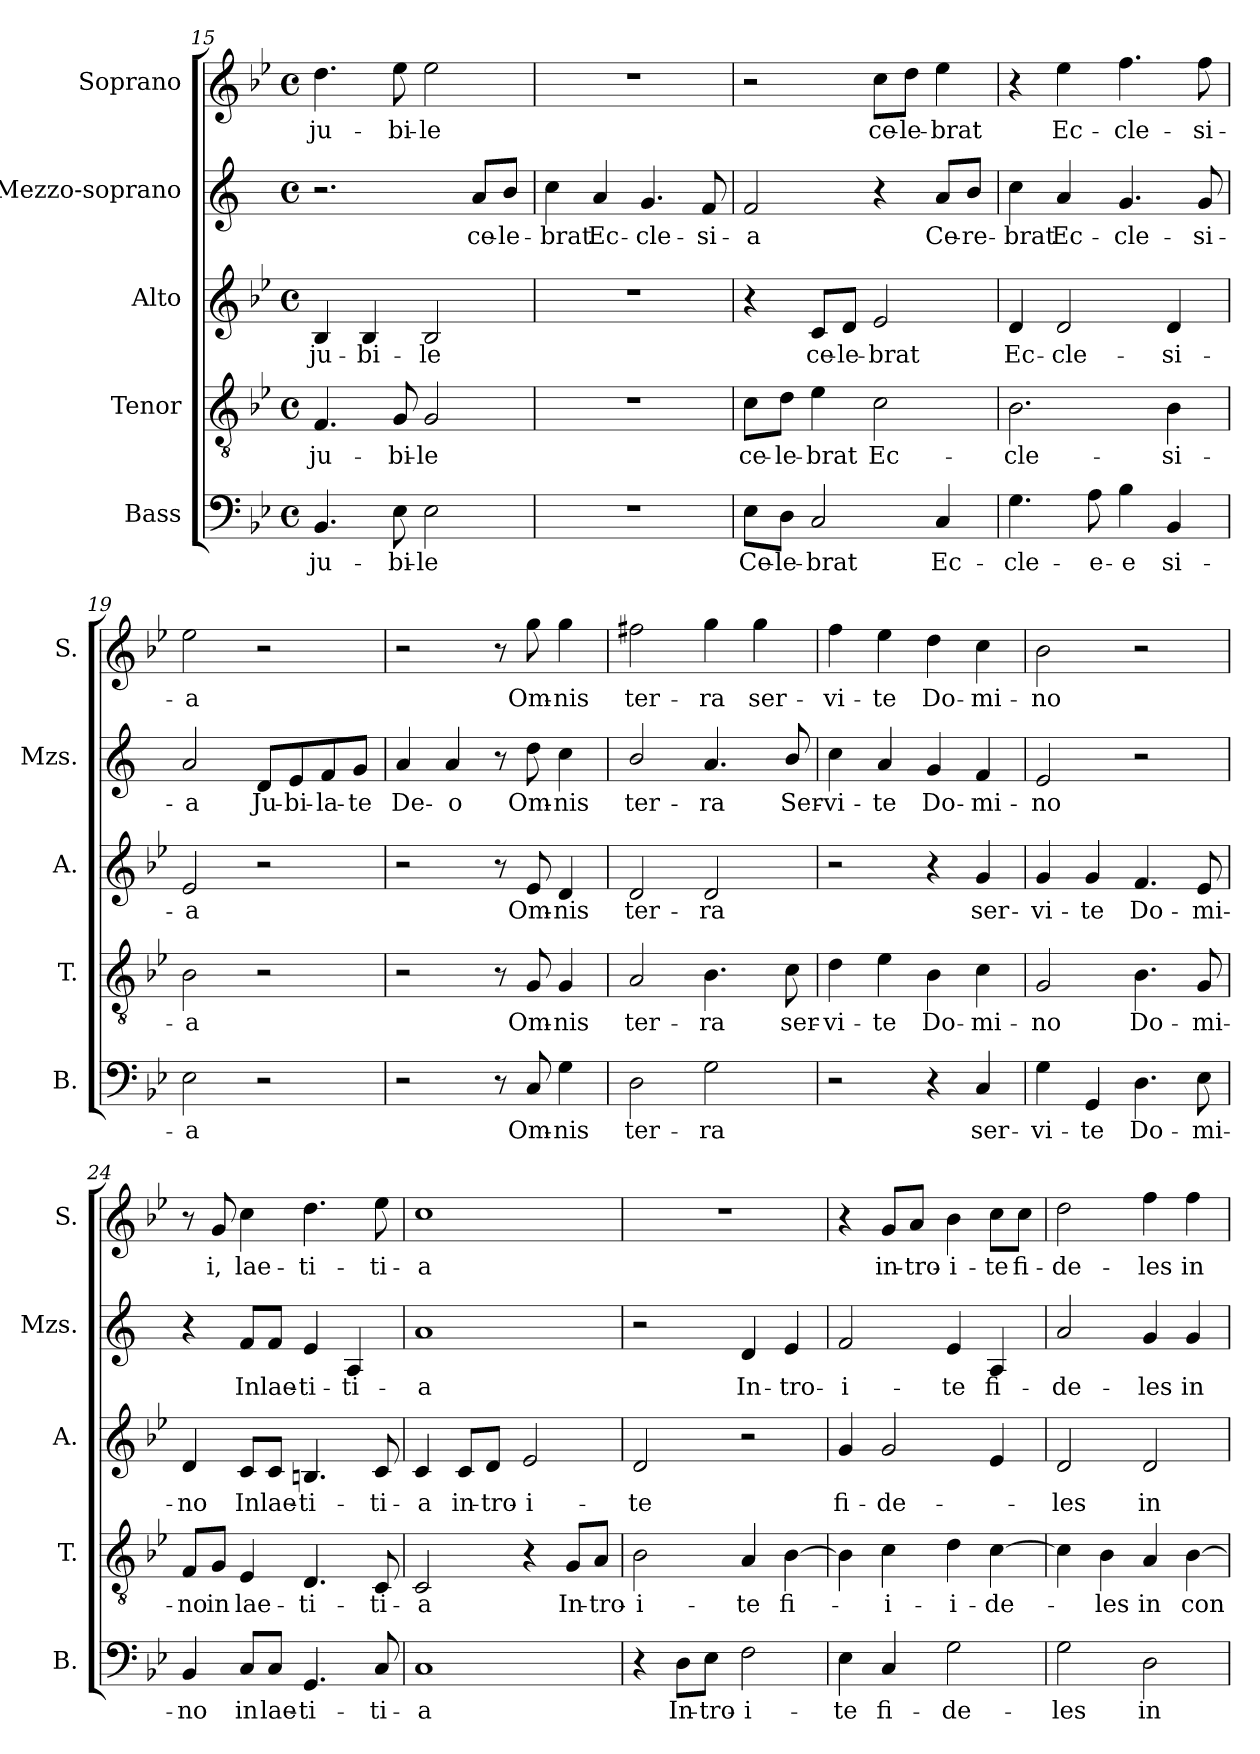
**kern	**text	**kern	**text	**kern	**text	**kern	**text	**kern	**text
*part5	*part5	*part4	*part4	*part3	*part3	*part2	*part2	*part1	*part1
*staff5	*staff5	*staff4	*staff4	*staff3	*staff3	*staff2	*staff2	*staff1	*staff1
*I"Bass	*	*I"Tenor	*	*I"Alto	*	*I"Mezzo-soprano	*	*I"Soprano	*
*I'B.	*	*I'T.	*	*I'A.	*	*I'Mzs.	*	*I'S.	*
*clefF4	*	*clefGv2	*	*clefG2	*	*clefG2	*	*clefG2	*
*	*	*	*	*	*	*ITrd1c2	*	*	*
*k[b-e-]	*	*k[b-e-]	*	*k[b-e-]	*	*k[b-e-]	*	*k[b-e-]	*
*M4/4	*	*M4/4	*	*M4/4	*	*M4/4	*	*M4/4	*
*met(c)	*	*met(c)	*	*met(c)	*	*met(c)	*	*met(c)	*
=15	=15	=15	=15	=15	=15	=15	=15	=15	=15
!	!LO:LY:b	!	!LO:LY:b	!	!LO:LY:b	!	!	!	!LO:LY:b
4.BB-/	ju-	4.F/	ju-	4B-/	ju-	2.r	.	4.dd\	ju-
!	!	!	!	!	!LO:LY:b	!	!	!	!
.	.	.	.	4B-/	-bi-	.	.	.	.
!	!LO:LY:b	!	!LO:LY:b	!	!	!	!	!	!LO:LY:b
8E-\	-bi-	8G/	-bi-	.	.	.	.	8ee-\	-bi-
!	!LO:LY:b	!	!LO:LY:b	!	!LO:LY:b	!	!	!	!LO:LY:b
2E-\	-le	2G/	-le	2B-/	-le	.	.	2ee-\	-le
!	!	!	!	!	!	!	!LO:LY:b	!	!
.	.	.	.	.	.	8g/L	ce-	.	.
!	!	!	!	!	!	!	!LO:LY:b	!	!
.	.	.	.	.	.	8a/J	-le-	.	.
!!LO:LB:g=z
=16	=16	=16	=16	=16	=16	=16	=16	=16	=16
!	!	!	!	!	!	!	!LO:LY:b	!	!
1r	.	1r	.	1r	.	4b-\	-brat	1r	.
!	!	!	!	!	!	!	!LO:LY:b	!	!
.	.	.	.	.	.	4g/	Ec-	.	.
!	!	!	!	!	!	!	!LO:LY:b	!	!
.	.	.	.	.	.	4.f/	-cle-	.	.
!	!	!	!	!	!	!	!LO:LY:b	!	!
.	.	.	.	.	.	8e-/	-si-	.	.
=17	=17	=17	=17	=17	=17	=17	=17	=17	=17
!	!LO:LY:b	!	!LO:LY:b	!	!	!	!LO:LY:b	!	!
8E-\L	Ce-	8c\L	ce-	4r	.	2e-/	-a	2r	.
!	!LO:LY:b	!	!LO:LY:b	!	!	!	!	!	!
8D\J	-le-	8d\J	-le-	.	.	.	.	.	.
!	!LO:LY:b	!	!LO:LY:b	!	!LO:LY:b	!	!	!	!
2C/	-brat	4e-\	-brat	8c/L	ce-	.	.	.	.
!	!	!	!	!	!LO:LY:b	!	!	!	!
.	.	.	.	8d/J	-le-	.	.	.	.
!	!	!	!LO:LY:b	!	!LO:LY:b	!	!	!	!LO:LY:b
.	.	2c\	Ec-	2e-/	-brat	4r	.	8cc\L	ce-
!	!	!	!	!	!	!	!	!	!LO:LY:b
.	.	.	.	.	.	.	.	8dd\J	-le-
!	!LO:LY:b	!	!	!	!	!	!LO:LY:b	!	!LO:LY:b
4C/	Ec-	.	.	.	.	8g/L	Ce-	4ee-\	-brat
!	!	!	!	!	!	!	!LO:LY:b	!	!
.	.	.	.	.	.	8a/J	-re-	.	.
=18	=18	=18	=18	=18	=18	=18	=18	=18	=18
!	!LO:LY:b	!	!LO:LY:b	!	!LO:LY:b	!	!LO:LY:b	!	!
4.G\	-cle-	2.B-\	-cle-	4d/	Ec-	4b-\	-brat	4r	.
!	!	!	!	!	!LO:LY:b	!	!LO:LY:b	!	!LO:LY:b
.	.	.	.	2d/	-cle-	4g/	Ec-	4ee-\	Ec-
!	!LO:LY:b	!	!	!	!	!	!	!	!
8A\	-e-	.	.	.	.	.	.	.	.
!	!LO:LY:b	!	!	!	!	!	!LO:LY:b	!	!LO:LY:b
4B-\	-e	.	.	.	.	4.f/	-cle-	4.ff\	-cle-
!	!LO:LY:b	!	!LO:LY:b	!	!LO:LY:b	!	!	!	!
4BB-/	si-	4B-\	-si-	4d/	-si-	.	.	.	.
!	!	!	!	!	!	!	!LO:LY:b	!	!LO:LY:b
.	.	.	.	.	.	8f/	-si-	8ff\	-si-
=19	=19	=19	=19	=19	=19	=19	=19	=19	=19
!	!LO:LY:b	!	!LO:LY:b	!	!LO:LY:b	!	!LO:LY:b	!	!LO:LY:b
2E-\	-a	2B-\	-a	2e-/	-a	2g/	-a	2ee-\	-a
!	!	!	!	!	!	!	!LO:LY:b	!	!
2r	.	2r	.	2r	.	8c/L	Ju-	2r	.
!	!	!	!	!	!	!	!LO:LY:b	!	!
.	.	.	.	.	.	8d/	-bi-	.	.
!	!	!	!	!	!	!	!LO:LY:b	!	!
.	.	.	.	.	.	8e-/	-la-	.	.
!	!	!	!	!	!	!	!LO:LY:b	!	!
.	.	.	.	.	.	8f/J	-te	.	.
=20	=20	=20	=20	=20	=20	=20	=20	=20	=20
!	!	!	!	!	!	!	!LO:LY:b	!	!
2r	.	2r	.	2r	.	4g/	De-	2r	.
!	!	!	!	!	!	!	!LO:LY:b	!	!
.	.	.	.	.	.	4g/	-o	.	.
8r	.	8r	.	8r	.	8r	.	8r	.
!	!LO:LY:b	!	!LO:LY:b	!	!LO:LY:b	!	!LO:LY:b	!	!LO:LY:b
8C/	Om-	8G/	Om-	8e-/	Om-	8cc\	Om-	8gg\	Om-
!	!LO:LY:b	!	!LO:LY:b	!	!LO:LY:b	!	!LO:LY:b	!	!LO:LY:b
4G\	-nis	4G/	-nis	4d/	-nis	4b-\	-nis	4gg\	-nis
!!LO:LB:g=z
=21	=21	=21	=21	=21	=21	=21	=21	=21	=21
!	!LO:LY:b	!	!LO:LY:b	!	!LO:LY:b	!	!LO:LY:b	!	!LO:LY:b
2D\	ter-	2A/	ter-	2d/	ter-	2a/	ter-	2ff#X\	ter-
!	!LO:LY:b	!	!LO:LY:b	!	!LO:LY:b	!	!LO:LY:b	!	!LO:LY:b
2G\	-ra	4.B-\	-ra	2d/	-ra	4.g/	-ra	4gg\	-ra
!	!	!	!	!	!	!	!	!	!LO:LY:b
.	.	.	.	.	.	.	.	4gg\	ser-
!	!	!	!LO:LY:b	!	!	!	!LO:LY:b	!	!
.	.	8c\	ser-	.	.	8a/	Ser-	.	.
=22	=22	=22	=22	=22	=22	=22	=22	=22	=22
!	!	!	!LO:LY:b	!	!	!	!LO:LY:b	!	!LO:LY:b
2r	.	4d\	-vi-	2r	.	4b-\	-vi-	4ff\	-vi-
!	!	!	!LO:LY:b	!	!	!	!LO:LY:b	!	!LO:LY:b
.	.	4e-\	-te	.	.	4g/	-te	4ee-\	-te
!	!	!	!LO:LY:b	!	!	!	!LO:LY:b	!	!LO:LY:b
4r	.	4B-\	Do-	4r	.	4f/	Do-	4dd\	Do-
!	!LO:LY:b	!	!LO:LY:b	!	!LO:LY:b	!	!LO:LY:b	!	!LO:LY:b
4C/	ser-	4c\	-mi-	4g/	ser-	4e-/	-mi-	4cc\	-mi-
=23	=23	=23	=23	=23	=23	=23	=23	=23	=23
!	!LO:LY:b	!	!LO:LY:b	!	!LO:LY:b	!	!LO:LY:b	!	!LO:LY:b
4G\	-vi-	2G/	-no	4g/	-vi-	2d/	-no	2b-\	-no
!	!LO:LY:b	!	!	!	!LO:LY:b	!	!	!	!
4GG/	-te	.	.	4g/	-te	.	.	.	.
!	!LO:LY:b	!	!LO:LY:b	!	!LO:LY:b	!	!	!	!
4.D\	Do-	4.B-\	Do-	4.f/	Do-	2r	.	2r	.
!	!LO:LY:b	!	!LO:LY:b	!	!LO:LY:b	!	!	!	!
8E-\	-mi-	8G/	-mi-	8e-/	-mi-	.	.	.	.
=24	=24	=24	=24	=24	=24	=24	=24	=24	=24
!	!LO:LY:b	!	!LO:LY:b	!	!LO:LY:b	!	!	!	!
4BB-/	-no	8F/L	-no	4d/	-no	4r	.	8r	.
!	!	!	!LO:LY:b	!	!	!	!	!	!LO:LY:b
.	.	8G/J	in	.	.	.	.	8g/	i,
!	!LO:LY:b	!	!LO:LY:b	!	!LO:LY:b	!	!LO:LY:b	!	!LO:LY:b
8C/L	in	4E-/	lae-	8c/L	In	8e-/L	In	4cc\	lae-
!	!LO:LY:b	!	!	!	!LO:LY:b	!	!LO:LY:b	!	!
8C/J	lae-	.	.	8c/J	lae-	8e-/J	lae-	.	.
!	!LO:LY:b	!	!LO:LY:b	!	!LO:LY:b	!	!LO:LY:b	!	!LO:LY:b
4.GG/	-ti-	4.D/	-ti-	4.Bn/	-ti-	4d/	-ti-	4.dd\	-ti-
!	!	!	!	!	!	!	!LO:LY:b	!	!
.	.	.	.	.	.	4G/	-ti-	.	.
!	!LO:LY:b	!	!LO:LY:b	!	!LO:LY:b	!	!	!	!LO:LY:b
8C/	-ti-	8C/	-ti-	8c/	-ti-	.	.	8ee-\	-ti-
=25	=25	=25	=25	=25	=25	=25	=25	=25	=25
!	!LO:LY:b	!	!LO:LY:b	!	!LO:LY:b	!	!LO:LY:b	!	!LO:LY:b
1C	-a	2C/	-a	4c/	-a	1g	-a	1cc	-a
!	!	!	!	!	!LO:LY:b	!	!	!	!
.	.	.	.	8c/L	in-	.	.	.	.
!	!	!	!	!	!LO:LY:b	!	!	!	!
.	.	.	.	8d/J	-tro-	.	.	.	.
!	!	!	!	!	!LO:LY:b	!	!	!	!
.	.	4r	.	2e-/	-i-	.	.	.	.
!	!	!	!LO:LY:b	!	!	!	!	!	!
.	.	8G/L	In-	.	.	.	.	.	.
!	!	!	!LO:LY:b	!	!	!	!	!	!
.	.	8A/J	-tro-	.	.	.	.	.	.
!!LO:PB:g=z
=26	=26	=26	=26	=26	=26	=26	=26	=26	=26
!	!	!	!LO:LY:b	!	!LO:LY:b	!	!	!	!
4r	.	2B-\	-i-	2d/	-te	2r	.	1r	.
!	!LO:LY:b	!	!	!	!	!	!	!	!
8D\L	In-	.	.	.	.	.	.	.	.
!	!LO:LY:b	!	!	!	!	!	!	!	!
8E-\J	-tro-	.	.	.	.	.	.	.	.
!	!LO:LY:b	!	!LO:LY:b	!	!	!	!LO:LY:b	!	!
2F\	-i-	4A/	-te	2r	.	4c/	In-	.	.
!	!	!	!LO:LY:b	!	!	!	!LO:LY:b	!	!
.	.	[4B-\	fi-	.	.	4d/	-tro-	.	.
=27	=27	=27	=27	=27	=27	=27	=27	=27	=27
!	!LO:LY:b	!	!	!	!LO:LY:b	!	!LO:LY:b	!	!
4E-\	-te	4B-\]	.	4g/	fi-	2e-/	-i-	4r	.
!	!LO:LY:b	!	!LO:LY:b	!	!LO:LY:b	!	!	!	!LO:LY:b
4C/	fi-	4c\	-i-	2g/	-de-	.	.	8g/L	in-
!	!	!	!	!	!	!	!	!	!LO:LY:b
.	.	.	.	.	.	.	.	8a/J	-tro-
!	!LO:LY:b	!	!LO:LY:b	!	!	!	!LO:LY:b	!	!LO:LY:b
2G\	-de-	4d\	-i-	.	.	4d/	-te	4b-\	-i-
!	!	!	!LO:LY:b	!	!	!	!LO:LY:b	!	!LO:LY:b
.	.	[4c\	-de-	4e-/	.	4G/	fi-	8cc\L	-te
!	!	!	!	!	!	!	!	!	!LO:LY:b
.	.	.	.	.	.	.	.	8cc\J	fi-
=28	=28	=28	=28	=28	=28	=28	=28	=28	=28
!	!LO:LY:b	!	!	!	!LO:LY:b	!	!LO:LY:b	!	!LO:LY:b
2G\	-les	4c\]	.	2d/	-les	2g/	-de-	2dd\	-de-
!	!	!	!LO:LY:b	!	!	!	!	!	!
.	.	4B-\	-les	.	.	.	.	.	.
!	!LO:LY:b	!	!LO:LY:b	!	!LO:LY:b	!	!LO:LY:b	!	!LO:LY:b
2D\	in	4A/	in	2d/	in	4f/	-les	4ff\	-les
!	!	!	!LO:LY:b	!	!	!	!LO:LY:b	!	!LO:LY:b
.	.	[4B-\	con-	.	.	4f/	in	4ff\	in
=	=	=	=	=	=	=	=	=	=
*-	*-	*-	*-	*-	*-	*-	*-	*-	*-
